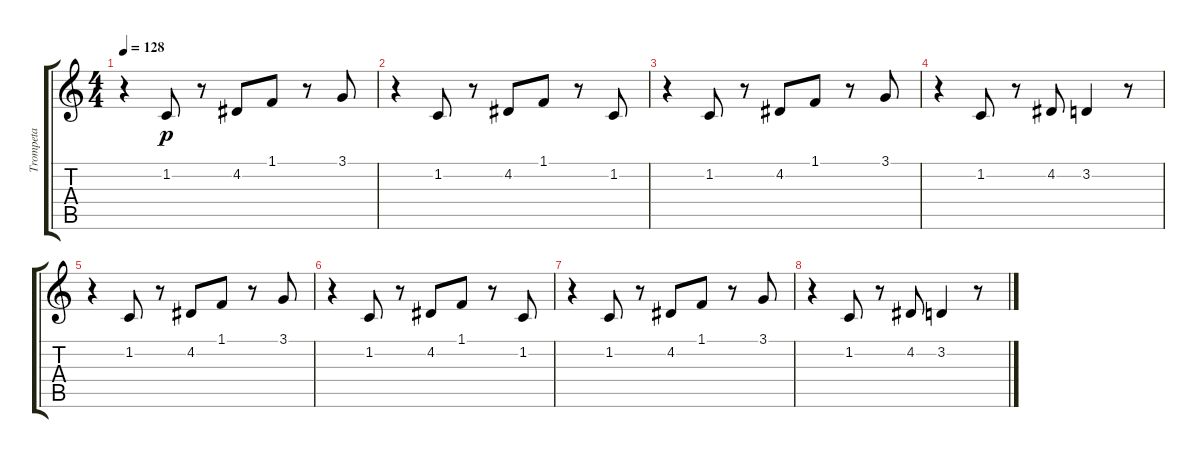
\track ("Trompeta" "Trompeta") {instrument altosax}
\staff {score tabs}
\tuning (E4 B3 G3 D3 A2 E2) {hide}
\ts (4 4)
\tempo 128
\clef g2
\ks c
r.4{dy p} 1.2.8 r.8 4.2.8 1.1.8 r.8 3.1.8 |
r.4 1.2.8 r.8 4.2.8 1.1.8 r.8 1.2.8 |
r.4 1.2.8 r.8 4.2.8 1.1.8 r.8 3.1.8 |
r.4 1.2.8 r.8 4.2.8 3.2.4 r.8 |
r.4 1.2.8 r.8 4.2.8 1.1.8 r.8 3.1.8 |
r.4 1.2.8 r.8 4.2.8 1.1.8 r.8 1.2.8 |
r.4 1.2.8 r.8 4.2.8 1.1.8 r.8 3.1.8 |
r.4 1.2.8 r.8 4.2.8 3.2.4 r.8
